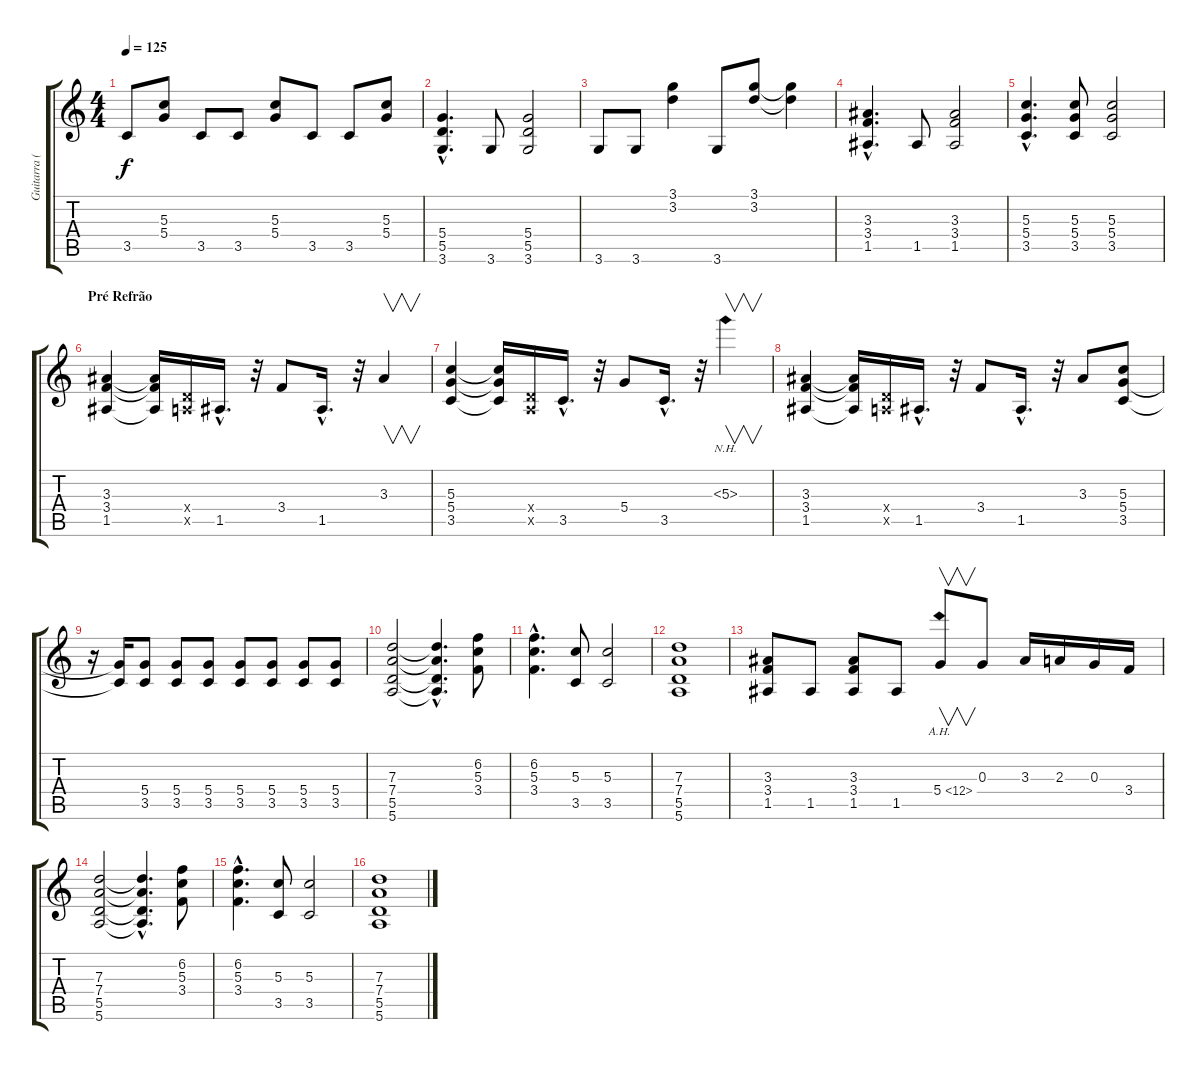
\track ("Guitarra (Paul Gilbert)" "Guitarra (") {instrument distortionguitar}
\staff {score tabs}
\tuning (E4 B3 G3 D3 A2 E2) {hide}
\ts (4 4)
\tempo 125
\clef g2
\ks c
3.5.8{dy f} (5.3 5.4).8 3.5.8 3.5.8 (5.3 5.4).8 3.5.8 3.5.8 (5.3 5.4).8 |
(5.4{hac} 5.5{hac} 3.6{hac}).4{d} 3.6.8 (5.4 5.5 3.6).2 |
3.6.8 3.6.8 (3.1 3.2).4 3.6.8 (3.1 3.2).8 (3.1{t} 3.2{t}).4 |
(3.3{hac} 3.4{hac} 1.5{hac}).4{d} 1.5.8 (3.3 3.4 1.5).2 |
(5.3{hac} 5.4{hac} 3.5{hac}).4{d} (5.3 5.4 3.5).8 (5.3 5.4 3.5).2 |
\section ("" "Pré Refrão")
(3.3 3.4 1.5).4 (3.3{t} 3.4{t} 1.5{t}).16 (0.4{x} 0.5{x}).16 1.5{hac}.16{d} r.32 3.4.8 1.5{hac}.16{d} r.32 3.3.4{v} |
(5.3 5.4 3.5).4 (5.3{t} 5.4{t} 3.5{t}).16 (0.4{x} 0.5{x}).16 3.5{hac}.16{d} r.32 5.4.8 3.5{hac}.16{d} r.32 5.3{nh}.4{v} |
(3.3 3.4 1.5).4 (3.3{t} 3.4{t} 1.5{t}).16 (0.4{x} 0.5{x}).16 1.5{hac}.16{d} r.32 3.4.8 1.5{hac}.16{d} r.32 3.3.8 (5.3 5.4 3.5).8 |
r.16{volume 6} (5.4{t} 3.5{t}).16{volume 13} (5.4 3.5).8 (5.4 3.5).8 (5.4 3.5).8 (5.4 3.5).8 (5.4 3.5).8 (5.4 3.5).8 (5.4 3.5).8 |
(7.3 7.4 5.5 5.6).2 (7.3{hac t} 7.4{hac t} 5.5{hac t} 5.6{hac t}).4{d} (6.2 5.3 3.4).8 |
(6.2{hac} 5.3{hac} 3.4{hac}).4{d} (5.3 3.5).8 (5.3 3.5).2 |
(7.3 7.4 5.5 5.6).1 |
(3.3 3.4 1.5).8 1.5.8 (3.3 3.4 1.5).8 1.5.8 5.4{ah 7}.8{v} 0.3.8 3.3.16 2.3.16 0.3.16 3.4.16 |
(7.3 7.4 5.5 5.6).2 (7.3{hac t} 7.4{hac t} 5.5{hac t} 5.6{hac t}).4{d} (6.2 5.3 3.4).8 |
(6.2{hac} 5.3{hac} 3.4{hac}).4{d} (5.3 3.5).8 (5.3 3.5).2 |
(7.3 7.4 5.5 5.6).1
